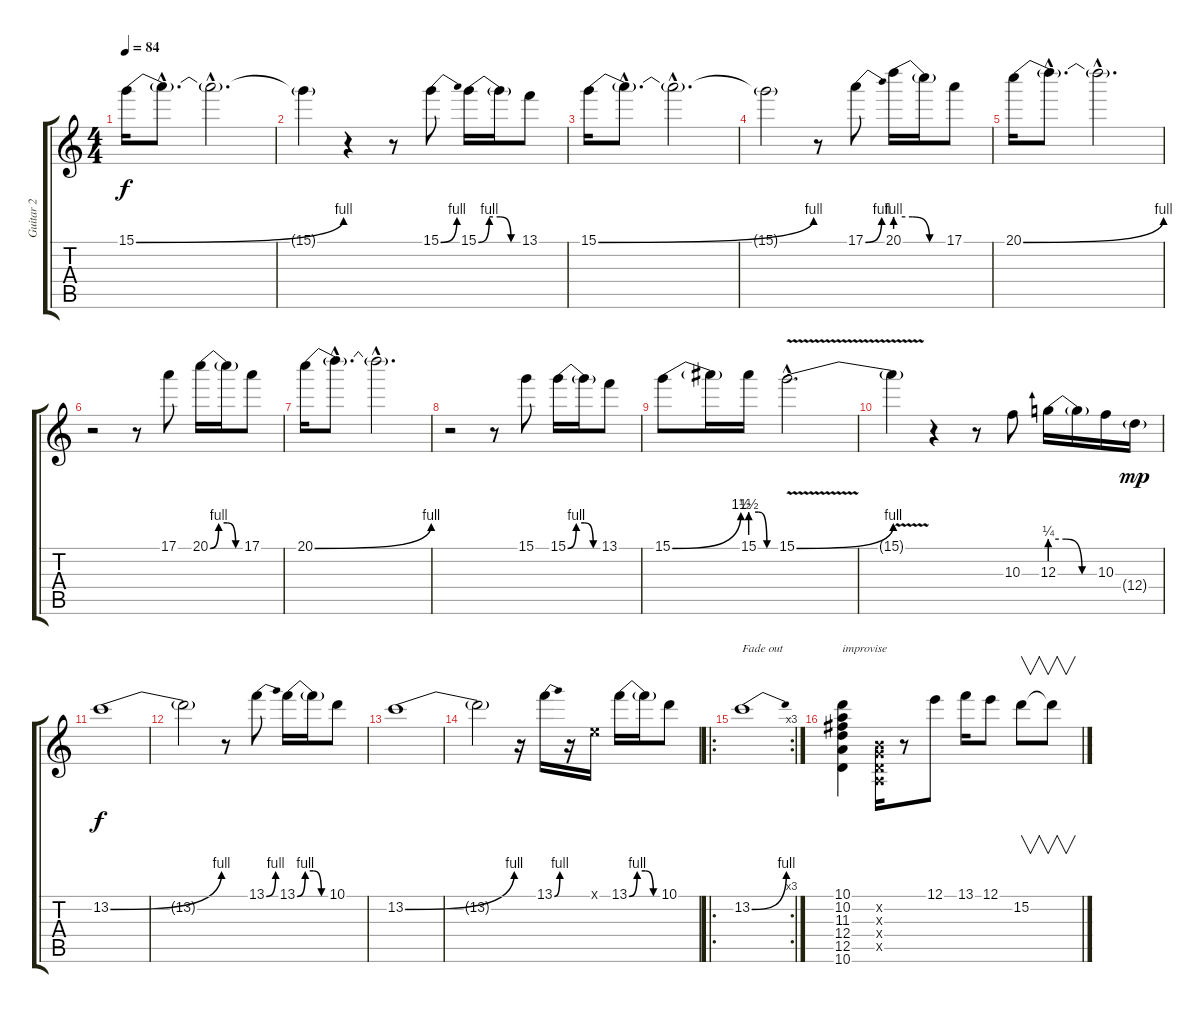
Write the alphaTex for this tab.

\track ("Guitar 2" "Guitar 2") {instrument distortionguitar}
\staff {score tabs}
\tuning (E4 B3 G3 D3 A2 E2) {hide}
\ts (4 4)
\tempo 84
\clef g2
\ks c
15.1{be (bend 0 0 60 4)}.16{dy f} 15.1{hac t}.8{d} 15.1{hac t}.2{d} |
15.1{t}.4 r.4 r.8 15.1{be (bend 0 0 60 4)}.8 15.1{be (custom 0 0 15 4 30 4 45 0 60 0)}.16 15.1{t}.16 13.1.8 |
15.1{be (bend 0 0 60 4)}.16 15.1{hac t}.8{d} 15.1{hac t}.2{d} |
15.1{t}.2 r.8 17.1{be (bend 0 0 60 4)}.8 20.1{be (custom 0 4 20 4 40 0 60 0)}.16 20.1{t}.16 17.1.8 |
20.1{be (bend 0 0 60 4)}.16 20.1{hac t}.8{d} 20.1{hac t}.2{d} |
r.2 r.8 17.1.8 20.1{be (custom 0 0 15 4 30 4 45 0 60 0)}.16 20.1{t}.16 17.1.8 |
20.1{be (bend 0 0 60 4)}.16 20.1{hac t}.8{d} 20.1{hac t}.2{d} |
r.2 r.8 15.1.8 15.1{be (custom 0 0 15 4 30 4 45 0 60 0)}.16 15.1{t}.16 13.1.8 |
15.1{be (bend 0 0 60 6)}.8 15.1{t}.16 15.1{be (custom 0 6 20 6 40 0 60 0)}.16 15.1{be (bend 0 0 60 4) v hac}.2{d} |
15.1{v t}.4 r.4 r.8 10.3.8 12.3{be (custom 0 1 20 1 40 0 60 0)}.16 12.3{t}.16 10.3.16 12.4{g}.16{dy mp} |
13.2{be (bend 0 0 60 4)}.1{dy f} |
13.2{t}.2 r.8 13.1{be (bend 0 0 60 4)}.8 13.1{be (custom 0 0 15 4 30 4 45 0 60 0)}.16 13.1{t}.16 10.1.8 |
13.2{be (bend 0 0 60 4)}.1 |
13.2{t}.2 r.16 13.1{be (bend 0 0 60 4)}.16 r.16 0.1{x}.16 13.1{be (custom 0 0 15 4 30 4 45 0 60 0)}.16 13.1{t}.16 10.1.8 |
\ro
\rc 3
13.2{be (bend 0 0 60 4)}.1{txt "Fade out"} |
(10.1 10.2 11.3 12.4 12.5 10.6).4{txt "improvise"} (0.2{x} 0.3{x} 0.4{x} 0.5{x}).16 r.8 12.1.8 13.1.16 12.1.8 15.2.8{v} 15.2{t}.8{v}
